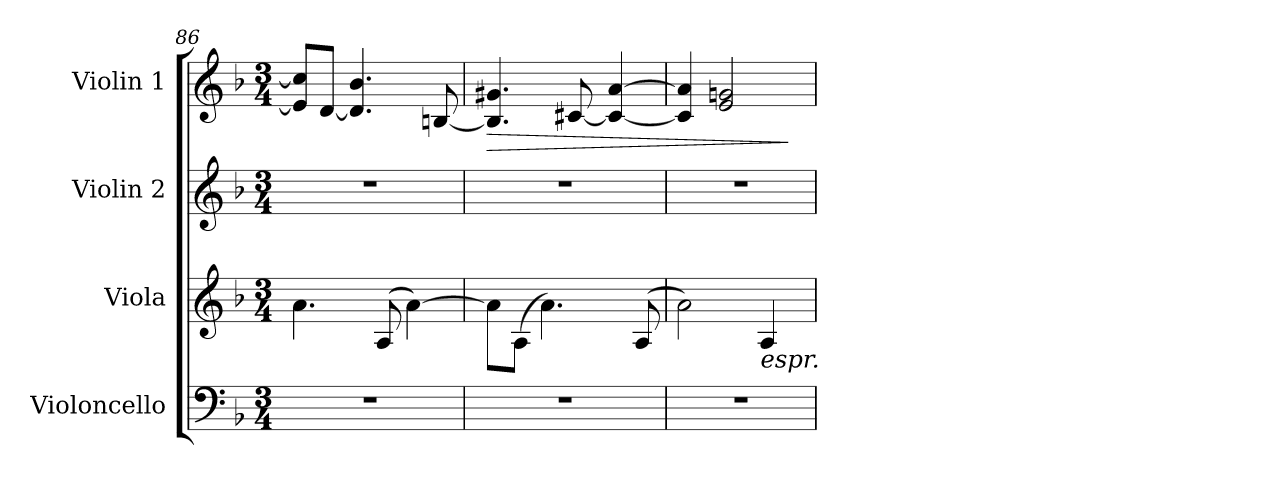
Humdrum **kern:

**kern	**kern	**kern	**kern	**dynam
*part4	*part3	*part2	*part1	*part1
*staff4	*staff3	*staff2	*staff1	*staff1
*I"Violoncello	*I"Viola	*I"Violin 2	*I"Violin 1	*
*I'Vc	*I'Vla	*I'Vln	*I'Vln	*
*clefF4	*clefG2	*clefG2	*clefG2	*
*k[b-]	*k[b-]	*k[b-]	*k[b-]	*
*M3/4	*M3/4	*M3/4	*M3/4	*
=86	=86	=86	=86	=86
2.r	4.a\	2.r	8e/] 8cc/]L	.
.	.	.	[8d/J	.
.	.	.	4.d/] 4.b-/	.
.	(8A/	.	.	.
.	[4a\)	.	.	.
.	.	.	[8Bn/	.
=87	=87	=87	=87	=87
!	!	!	!	!LO:HP:b
2.r	8a\L]	2.r	4.B/] 4.g#X/	>
.	(8A\J	.	.	.
.	4.a\)	.	.	.
.	.	.	[8c#X/	.
.	.	.	4c#/_ [4a/	.
.	(8A/	.	.	.
=88	=88	=88	=88	=88
2.r	2a\)	2.r	4c#/] 4a/]	.
.	.	.	2e/ 2gn/	.
!	!LO:TX:b:i:t=espr.	!	!	!
.	4A/	.	.	.
.	.	.	.	]
=	=	=	=	=
*-	*-	*-	*-	*-
